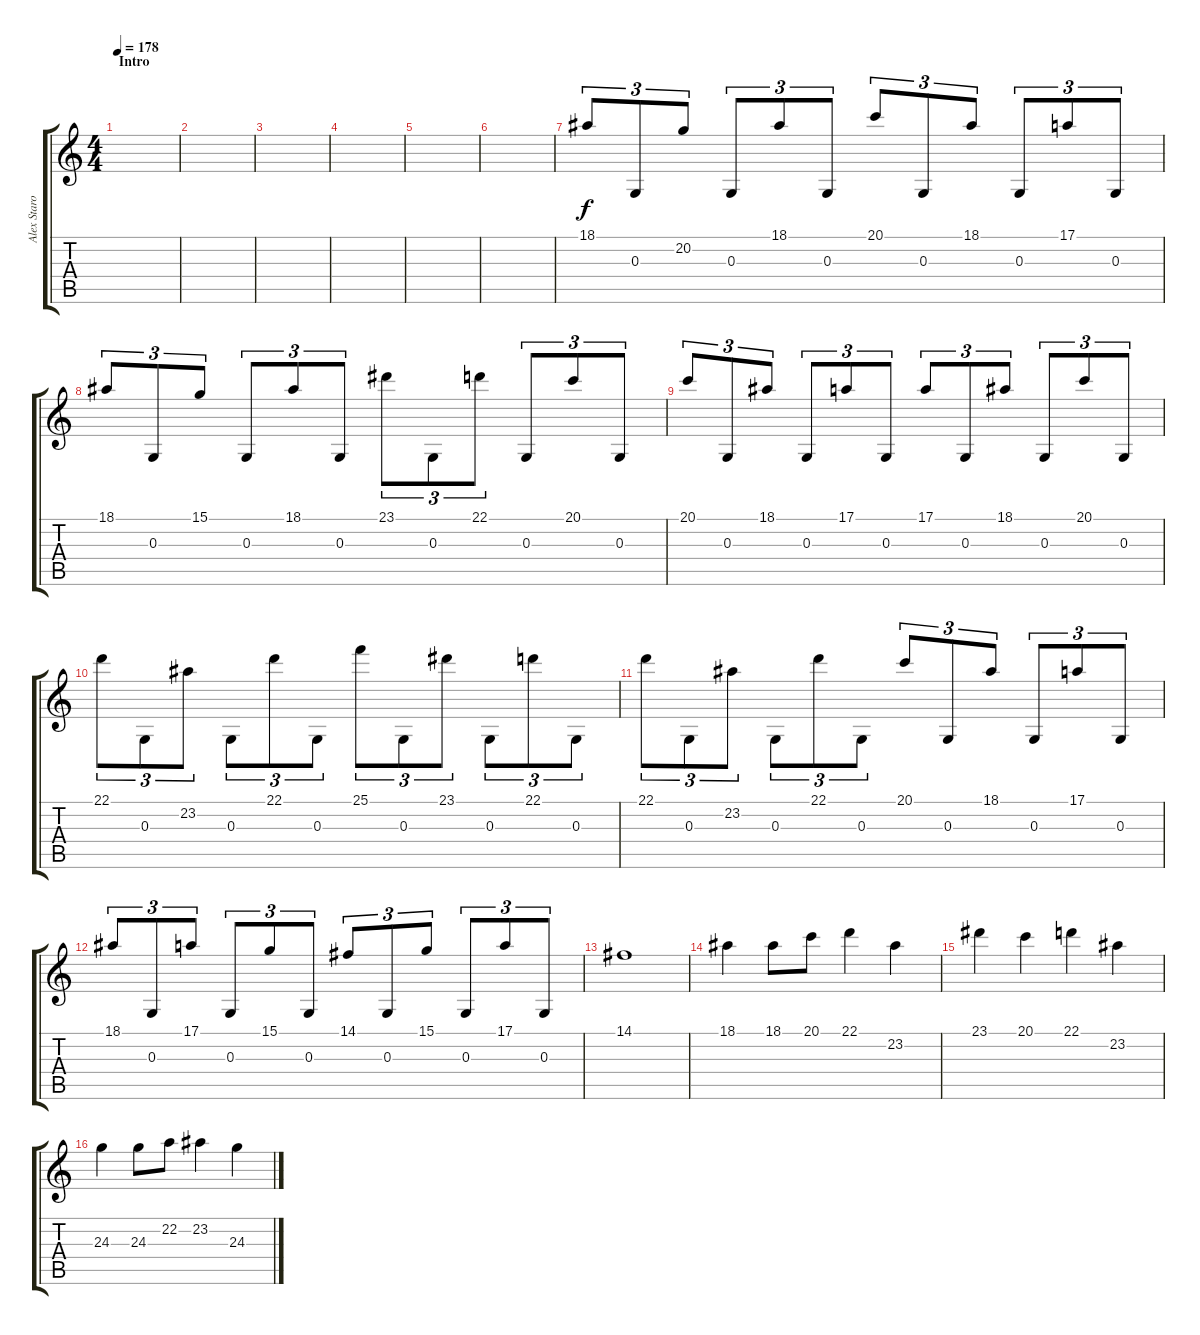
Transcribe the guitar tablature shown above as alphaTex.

\track ("Alex Staropoli" "Alex Staro") {instrument tremolostrings}
\staff {score tabs}
\tuning (E4 B3 G3 D3 A2 E2) {hide}
\ts (4 4)
\section ("" "Intro")
\tempo 178
\clef g2
\ks c
|
|
|
|
|
|
18.1.8{tu (3 2)} 0.3.8{tu (3 2)} 20.2.8{tu (3 2)} 0.3.8{tu (3 2)} 18.1.8{tu (3 2)} 0.3.8{tu (3 2)} 20.1.8{tu (3 2)} 0.3.8{tu (3 2)} 18.1.8{tu (3 2)} 0.3.8{tu (3 2)} 17.1.8{tu (3 2)} 0.3.8{tu (3 2)} |
18.1.8{tu (3 2)} 0.3.8{tu (3 2)} 15.1.8{tu (3 2)} 0.3.8{tu (3 2)} 18.1.8{tu (3 2)} 0.3.8{tu (3 2)} 23.1.8{tu (3 2)} 0.3.8{tu (3 2)} 22.1.8{tu (3 2)} 0.3.8{tu (3 2)} 20.1.8{tu (3 2)} 0.3.8{tu (3 2)} |
20.1.8{tu (3 2)} 0.3.8{tu (3 2)} 18.1.8{tu (3 2)} 0.3.8{tu (3 2)} 17.1.8{tu (3 2)} 0.3.8{tu (3 2)} 17.1.8{tu (3 2)} 0.3.8{tu (3 2)} 18.1.8{tu (3 2)} 0.3.8{tu (3 2)} 20.1.8{tu (3 2)} 0.3.8{tu (3 2)} |
22.1.8{tu (3 2)} 0.3.8{tu (3 2)} 23.2.8{tu (3 2)} 0.3.8{tu (3 2)} 22.1.8{tu (3 2)} 0.3.8{tu (3 2)} 25.1.8{tu (3 2)} 0.3.8{tu (3 2)} 23.1.8{tu (3 2)} 0.3.8{tu (3 2)} 22.1.8{tu (3 2)} 0.3.8{tu (3 2)} |
22.1.8{tu (3 2)} 0.3.8{tu (3 2)} 23.2.8{tu (3 2)} 0.3.8{tu (3 2)} 22.1.8{tu (3 2)} 0.3.8{tu (3 2)} 20.1.8{tu (3 2)} 0.3.8{tu (3 2)} 18.1.8{tu (3 2)} 0.3.8{tu (3 2)} 17.1.8{tu (3 2)} 0.3.8{tu (3 2)} |
18.1.8{tu (3 2)} 0.3.8{tu (3 2)} 17.1.8{tu (3 2)} 0.3.8{tu (3 2)} 15.1.8{tu (3 2)} 0.3.8{tu (3 2)} 14.1.8{tu (3 2)} 0.3.8{tu (3 2)} 15.1.8{tu (3 2)} 0.3.8{tu (3 2)} 17.1.8{tu (3 2)} 0.3.8{tu (3 2)} |
14.1.1 |
18.1.4{instrument stringensemble1} 18.1.8 20.1.8 22.1.4 23.2.4 |
23.1.4 20.1.4 22.1.4 23.2.4 |
24.3.4 24.3.8 22.2.8 23.2.4 24.3.4
